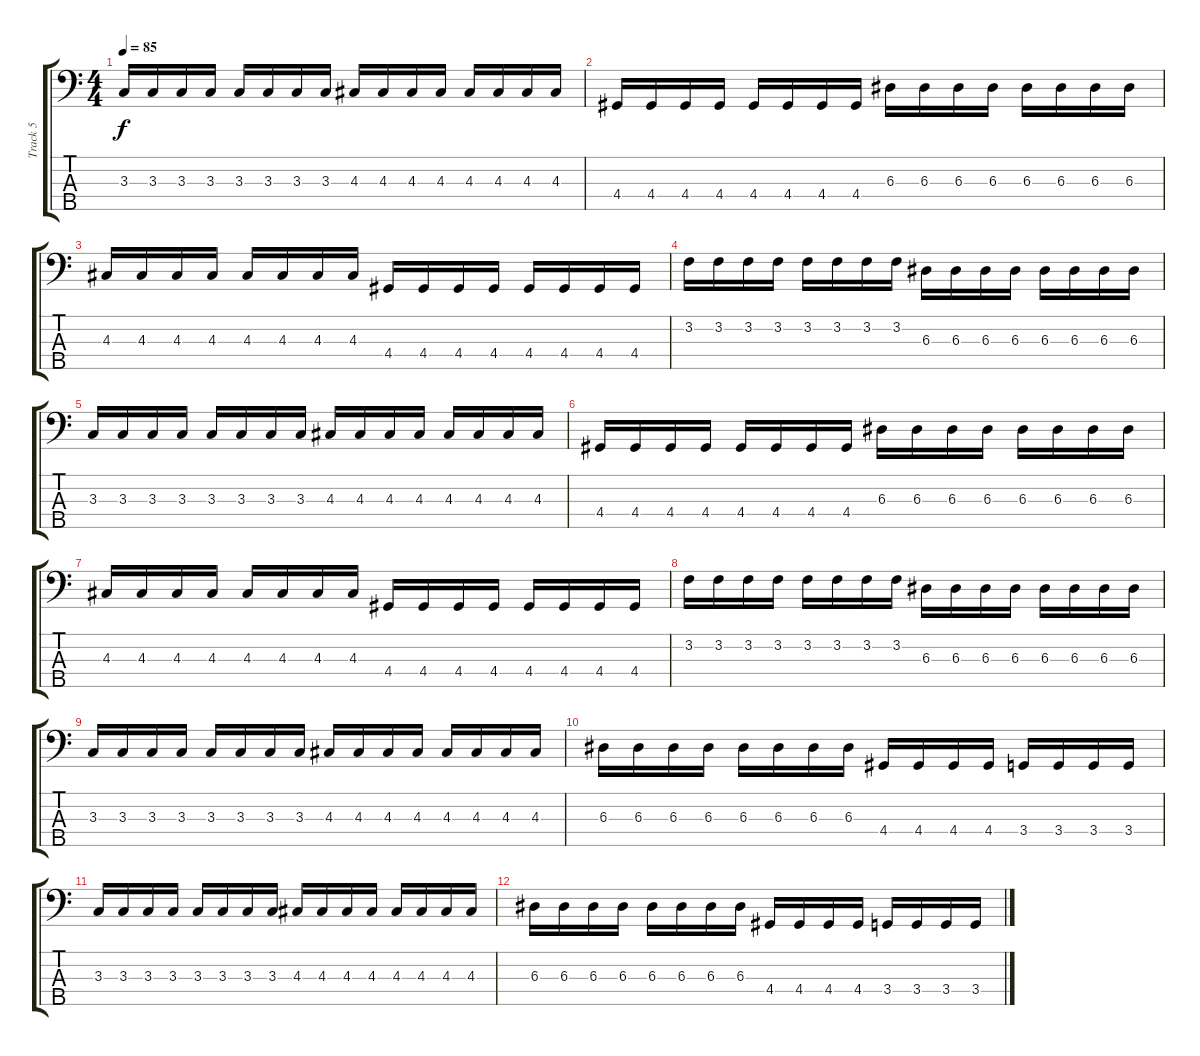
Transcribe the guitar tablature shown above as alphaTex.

\track ("Track 5" "Track 5") {instrument electricbassfinger bank 255}
\staff {score tabs}
\tuning (G2 D2 A1 E1 B0) {hide}
\ts (4 4)
\tempo 85
\clef f4
\ks c
3.3.16{dy f} 3.3.16 3.3.16 3.3.16 3.3.16 3.3.16 3.3.16 3.3.16 4.3.16 4.3.16 4.3.16 4.3.16 4.3.16 4.3.16 4.3.16 4.3.16 |
4.4.16 4.4.16 4.4.16 4.4.16 4.4.16 4.4.16 4.4.16 4.4.16 6.3.16 6.3.16 6.3.16 6.3.16 6.3.16 6.3.16 6.3.16 6.3.16 |
4.3.16 4.3.16 4.3.16 4.3.16 4.3.16 4.3.16 4.3.16 4.3.16 4.4.16 4.4.16 4.4.16 4.4.16 4.4.16 4.4.16 4.4.16 4.4.16 |
3.2.16 3.2.16 3.2.16 3.2.16 3.2.16 3.2.16 3.2.16 3.2.16 6.3.16 6.3.16 6.3.16 6.3.16 6.3.16 6.3.16 6.3.16 6.3.16 |
3.3.16 3.3.16 3.3.16 3.3.16 3.3.16 3.3.16 3.3.16 3.3.16 4.3.16 4.3.16 4.3.16 4.3.16 4.3.16 4.3.16 4.3.16 4.3.16 |
4.4.16 4.4.16 4.4.16 4.4.16 4.4.16 4.4.16 4.4.16 4.4.16 6.3.16 6.3.16 6.3.16 6.3.16 6.3.16 6.3.16 6.3.16 6.3.16 |
4.3.16 4.3.16 4.3.16 4.3.16 4.3.16 4.3.16 4.3.16 4.3.16 4.4.16 4.4.16 4.4.16 4.4.16 4.4.16 4.4.16 4.4.16 4.4.16 |
3.2.16 3.2.16 3.2.16 3.2.16 3.2.16 3.2.16 3.2.16 3.2.16 6.3.16 6.3.16 6.3.16 6.3.16 6.3.16 6.3.16 6.3.16 6.3.16 |
3.3.16 3.3.16 3.3.16 3.3.16 3.3.16 3.3.16 3.3.16 3.3.16 4.3.16 4.3.16 4.3.16 4.3.16 4.3.16 4.3.16 4.3.16 4.3.16 |
6.3.16 6.3.16 6.3.16 6.3.16 6.3.16 6.3.16 6.3.16 6.3.16 4.4.16 4.4.16 4.4.16 4.4.16 3.4.16 3.4.16 3.4.16 3.4.16 |
3.3.16 3.3.16 3.3.16 3.3.16 3.3.16 3.3.16 3.3.16 3.3.16 4.3.16 4.3.16 4.3.16 4.3.16 4.3.16 4.3.16 4.3.16 4.3.16 |
6.3.16 6.3.16 6.3.16 6.3.16 6.3.16 6.3.16 6.3.16 6.3.16 4.4.16 4.4.16 4.4.16 4.4.16 3.4.16 3.4.16 3.4.16 3.4.16
